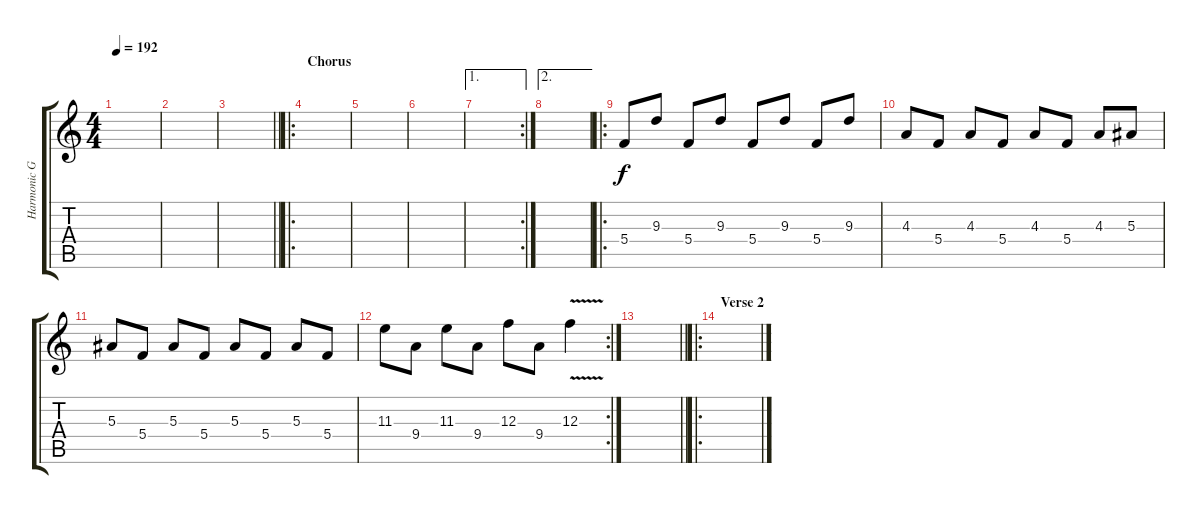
\track ("Harmonic Guitar" "Harmonic G") {instrument acousticguitarsteel}
\staff {score tabs}
\tuning (D4 A3 F3 C3 G2 D2) {hide}
\ts (4 4)
\tempo 192
\clef g2
\ks c
|
|
\barLineRight lightlight
|
\ro
\section ("" "Chorus")
|
|
|
\ae 1
\rc 2
|
\ae 2
|
\ro
5.4.8{instrument overdrivenguitar} 9.3.8 5.4.8 9.3.8 5.4.8 9.3.8 5.4.8 9.3.8 |
4.3.8 5.4.8 4.3.8 5.4.8 4.3.8 5.4.8 4.3.8 5.3.8 |
5.3.8 5.4.8 5.3.8 5.4.8 5.3.8 5.4.8 5.3.8 5.4.8 |
\rc 2
11.3.8 9.4.8 11.3.8 9.4.8 12.3.8 9.4.8 12.3{v}.4 |
\barLineRight lightlight
|
\ro
\section ("" "Verse 2")
